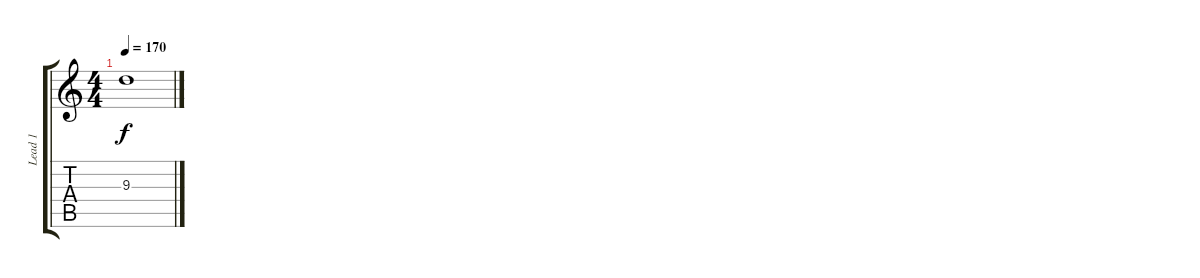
\track ("Lead 1" "Lead 1") {instrument distortionguitar}
\staff {score tabs}
\tuning (D4 A3 F3 C3 G2 D2) {hide}
\ts (4 4)
\tempo 170
\clef g2
\ks c
9.3.1{dy f volume 0}
